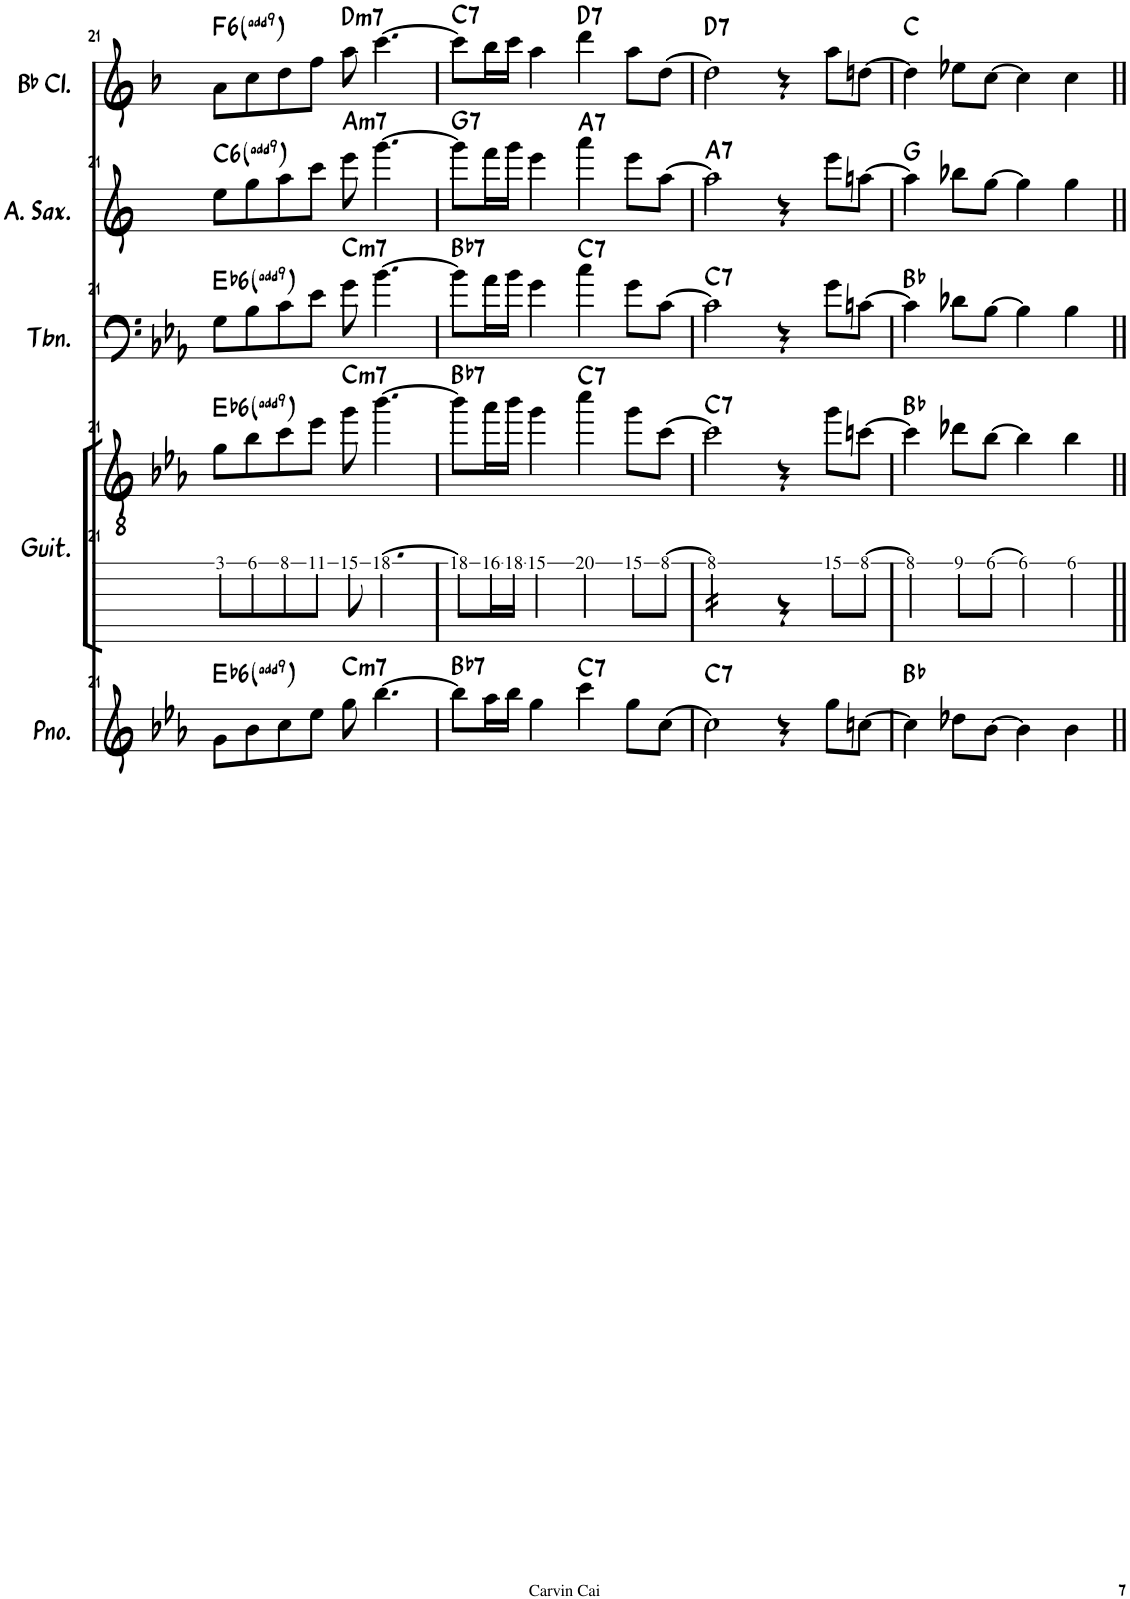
**kern	**harte	**kern	**kern	**harte	**kern	**harte	**kern	**harte	**kern	**harte
*part5	*part5	*part4	*part4	*part4	*part3	*part3	*part2	*part2	*part1	*part1
*staff6	*	*staff5	*staff4	*	*staff3	*	*staff2	*	*staff1	*
*I"钢琴	*	*I"原音吉他	*	*	*I"长号	*	*I"中音萨克斯	*	*I"降B调单簧管	*
!!LO:PB:g=z
*clefG2	*	*	*clefGv2	*	*clefF4	*	*clefG2	*	*clefG2	*
*	*	*	*	*	*	*	*Trd5c9	*	*Trd1c2	*
*k[b-e-a-]	*	*k[b-e-a-]	*k[b-e-a-]	*	*k[b-e-a-]	*	*k[]	*	*k[b-]	*
*M4/4	*	*M4/4	*M4/4	*	*M4/4	*	*M4/4	*	*M4/4	*
=21	=21	=21	=21	=21	=21	=21	=21	=21	=21	=21
!	!LO:H:kt=6	!	!	!LO:H:kt=6	!	!LO:H:kt=6	!	!LO:H:kt=6	!	!LO:H:kt=6
8g\L	Eb:maj6(9)	8g\L	8g\L	Eb:maj6(9)	8G\L	Eb:maj6(9)	8ee\L	C:maj6(9)	8a\L	F:maj6(9)
8b-\	.	8b-\	8b-\	.	8B-\	.	8gg\	.	8cc\	.
8cc\	.	8cc\	8cc\	.	8c\	.	8aa\	.	8dd\	.
8ee-\J	.	8ee-\J	8ee-\J	.	8e-\J	.	8ccc\J	.	8ff\J	.
!	!LO:H:kt=m7	!	!	!LO:H:kt=m7	!	!LO:H:kt=m7	!	!LO:H:kt=m7	!	!LO:H:kt=m7
8gg\	C:min7	8gg\	8gg\	C:min7	8g\	C:min7	8eee\	A:min7	8aa\	D:min7
[4.bb-\	.	[4.bb-\	[4.bb-\	.	[4.b-\	.	[4.ggg\	.	[4.ccc\	.
=22	=22	=22	=22	=22	=22	=22	=22	=22	=22	=22
!	!LO:H:kt=7	!	!	!LO:H:kt=7	!	!LO:H:kt=7	!	!LO:H:kt=7	!	!LO:H:kt=7
8bb-\L]	Bb:7	8bb-\L]	8bb-\L]	Bb:7	8b-\L]	Bb:7	8ggg\L]	G:7	8ccc\L]	C:7
16aa-\L	.	16aa-\L	16aa-\L	.	16a-\L	.	16fff\L	.	16bb-\L	.
16bb-\JJ	.	16bb-\JJ	16bb-\JJ	.	16b-\JJ	.	16ggg\JJ	.	16ccc\JJ	.
4gg\	.	4gg\	4gg\	.	4g\	.	4eee\	.	4aa\	.
!	!LO:H:kt=7	!	!	!LO:H:kt=7	!	!LO:H:kt=7	!	!LO:H:kt=7	!	!LO:H:kt=7
4ccc\	C:7	4ccc\	4ccc\	C:7	4cc\	C:7	4aaa\	A:7	4ddd\	D:7
8gg\L	.	8gg\L	8gg\L	.	8g\L	.	8eee\L	.	8aa\L	.
[8cc\J	.	[8cc\J	[8cc\J	.	[8c\J	.	[8aa\J	.	[8dd\J	.
=23	=23	=23	=23	=23	=23	=23	=23	=23	=23	=23
!	!LO:H:kt=7	!	!	!LO:H:kt=7	!	!LO:H:kt=7	!	!LO:H:kt=7	!	!LO:H:kt=7
2cc\]	C:7	2cc\]	2cc\]	C:7	2c\]	C:7	2aa\]	A:7	2dd\]	D:7
4r	.	4r	4r	.	4r	.	4r	.	4r	.
8gg\L	.	8gg\L	8gg\L	.	8g\L	.	8eee\L	.	8aa\L	.
[8ccn\J	.	[8ccn\J	[8ccn\J	.	[8cn\J	.	[8aan\J	.	[8ddn\J	.
=24	=24	=24	=24	=24	=24	=24	=24	=24	=24	=24
4cc\]	Bb:maj	4cc\]	4cc\]	Bb:maj	4c\]	Bb:maj	4aa\]	G:maj	4dd\]	C:maj
8dd-X\L	.	8dd-X\L	8dd-X\L	.	8d-X\L	.	8bb-X\L	.	8ee-X\L	.
[8b-\J	.	[8b-\J	[8b-\J	.	[8B-\J	.	[8gg\J	.	[8cc\J	.
4b-\]	.	4b-\]	4b-\]	.	4B-\]	.	4gg\]	.	4cc\]	.
4b-\	.	4b-\	4b-\	.	4B-\	.	4gg\	.	4cc\	.
=||	=||	=||	=||	=||	=||	=||	=||	=||	=||	=||
*-	*-	*-	*-	*-	*-	*-	*-	*-	*-	*-
